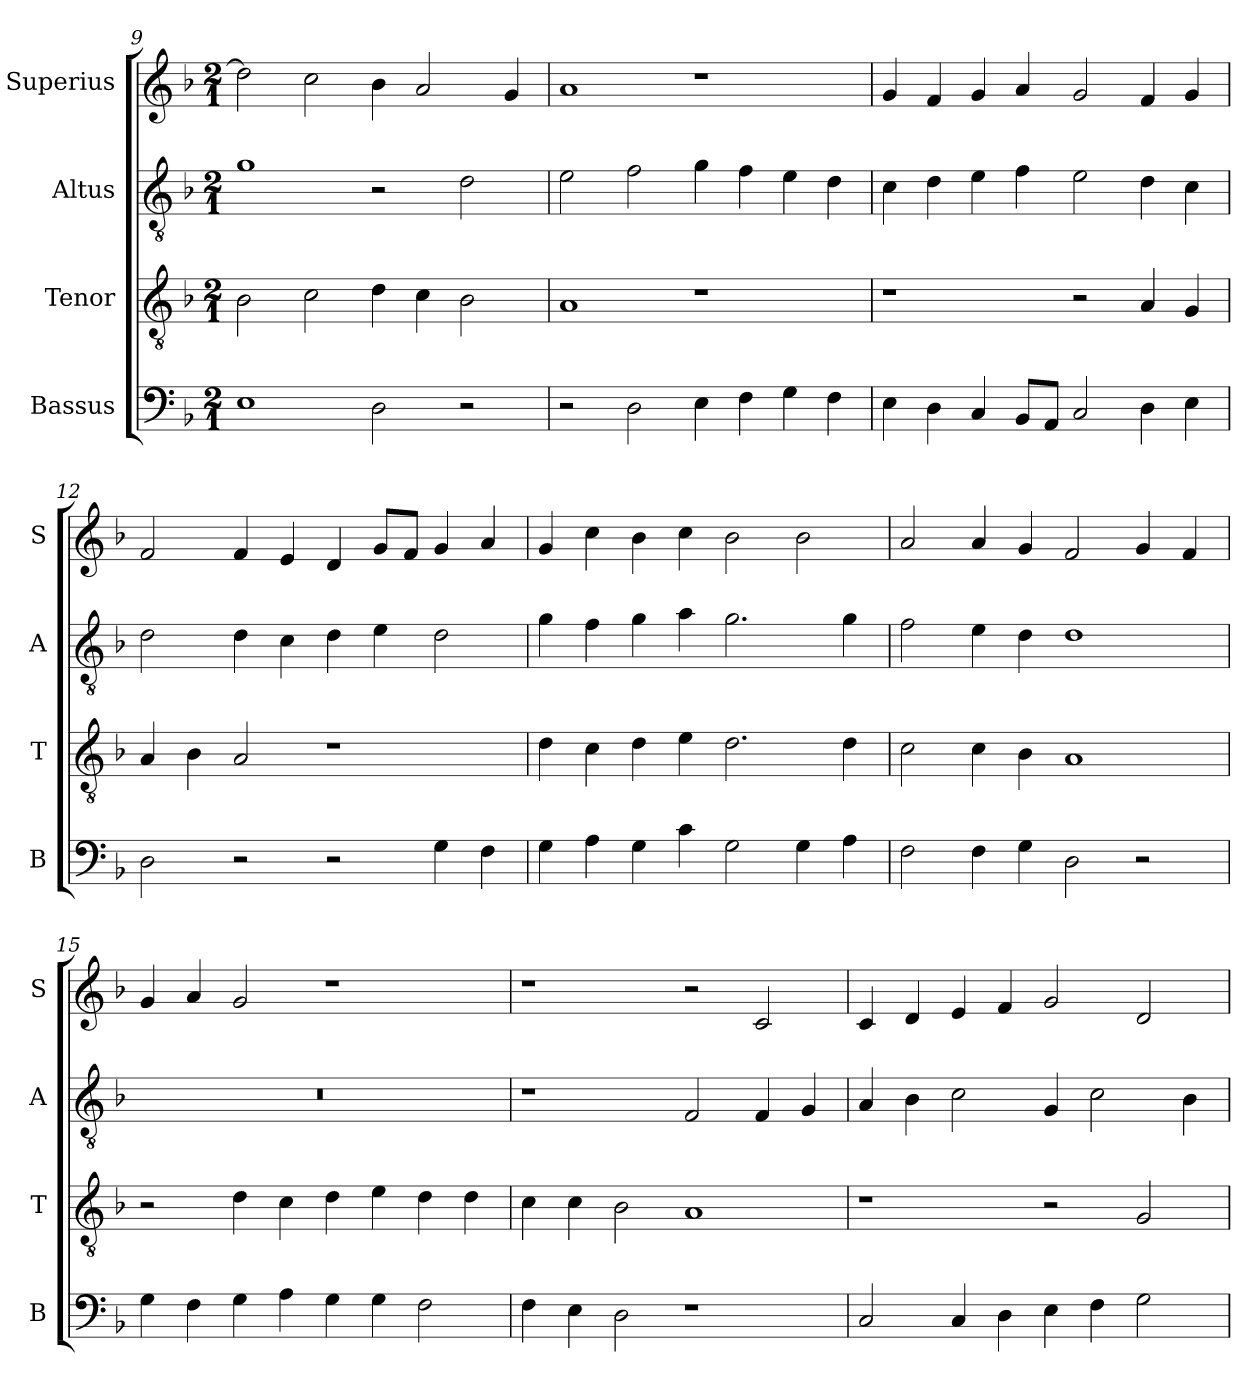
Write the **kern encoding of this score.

**kern	**kern	**kern	**kern
*part4	*part3	*part2	*part1
*staff4	*staff3	*staff2	*staff1
*I"Bassus	*I"Tenor	*I"Altus	*I"Superius
*I'B	*I'T	*I'A	*I'S
*clefF4	*clefGv2	*clefGv2	*clefG2
*k[b-]	*k[b-]	*k[b-]	*k[b-]
*F:	*F:	*F:	*F:
*M2/1	*M2/1	*M2/1	*M2/1
=9	=9	=9	=9
1E	2B-	1g	2dd]
.	2c	.	2cc
2D	4d	2r	4b-
.	4c	.	2a
2r	2B-	2d	.
.	.	.	4g
=10	=10	=10	=10
2r	1A	2e	1a
2D	.	2f	.
4E	1r	4g	1r
4F	.	4f	.
4G	.	4e	.
4F	.	4d	.
=11	=11	=11	=11
4E	1r	4c	4g
4D	.	4d	4f
4C	.	4e	4g
8BB-L	.	4f	4a
8AAJ	.	.	.
2C	2r	2e	2g
4D	4A	4d	4f
4E	4G	4c	4g
=12	=12	=12	=12
2D	4A	2d	2f
.	4B-	.	.
2r	2A	4d	4f
.	.	4c	4e
2r	1r	4d	4d
.	.	4e	8g/L
.	.	.	8f/J
4G	.	2d	4g
4F	.	.	4a
=13	=13	=13	=13
4G	4d	4g	4g
4A	4c	4f	4cc
4G	4d	4g	4b-
4c	4e	4a	4cc
2G	2.d	2.g	2b-
4G	.	.	2b-
4A	4d	4g	.
=14	=14	=14	=14
2F	2c	2f	2a
4F	4c	4e	4a
4G	4B-	4d	4g
2D	1A	1d	2f
2r	.	.	4g
.	.	.	4f
=15	=15	=15	=15
4G	2r	0r	4g
4F	.	.	4a
4G	4d	.	2g
4A	4c	.	.
4G	4d	.	1r
4G	4e	.	.
2F	4d	.	.
.	4d	.	.
=16	=16	=16	=16
4F	4c	1r	1r
4E	4c	.	.
2D	2B-	.	.
1r	1A	2F	2r
.	.	4F	2c
.	.	4G	.
=17	=17	=17	=17
2C	1r	4A	4c
.	.	4B-	4d
4C	.	2c	4e
4D	.	.	4f
4E	2r	4G	2g
4F	.	2c	.
2G	2G	.	2d
.	.	4B-	.
=	=	=	=
*-	*-	*-	*-
